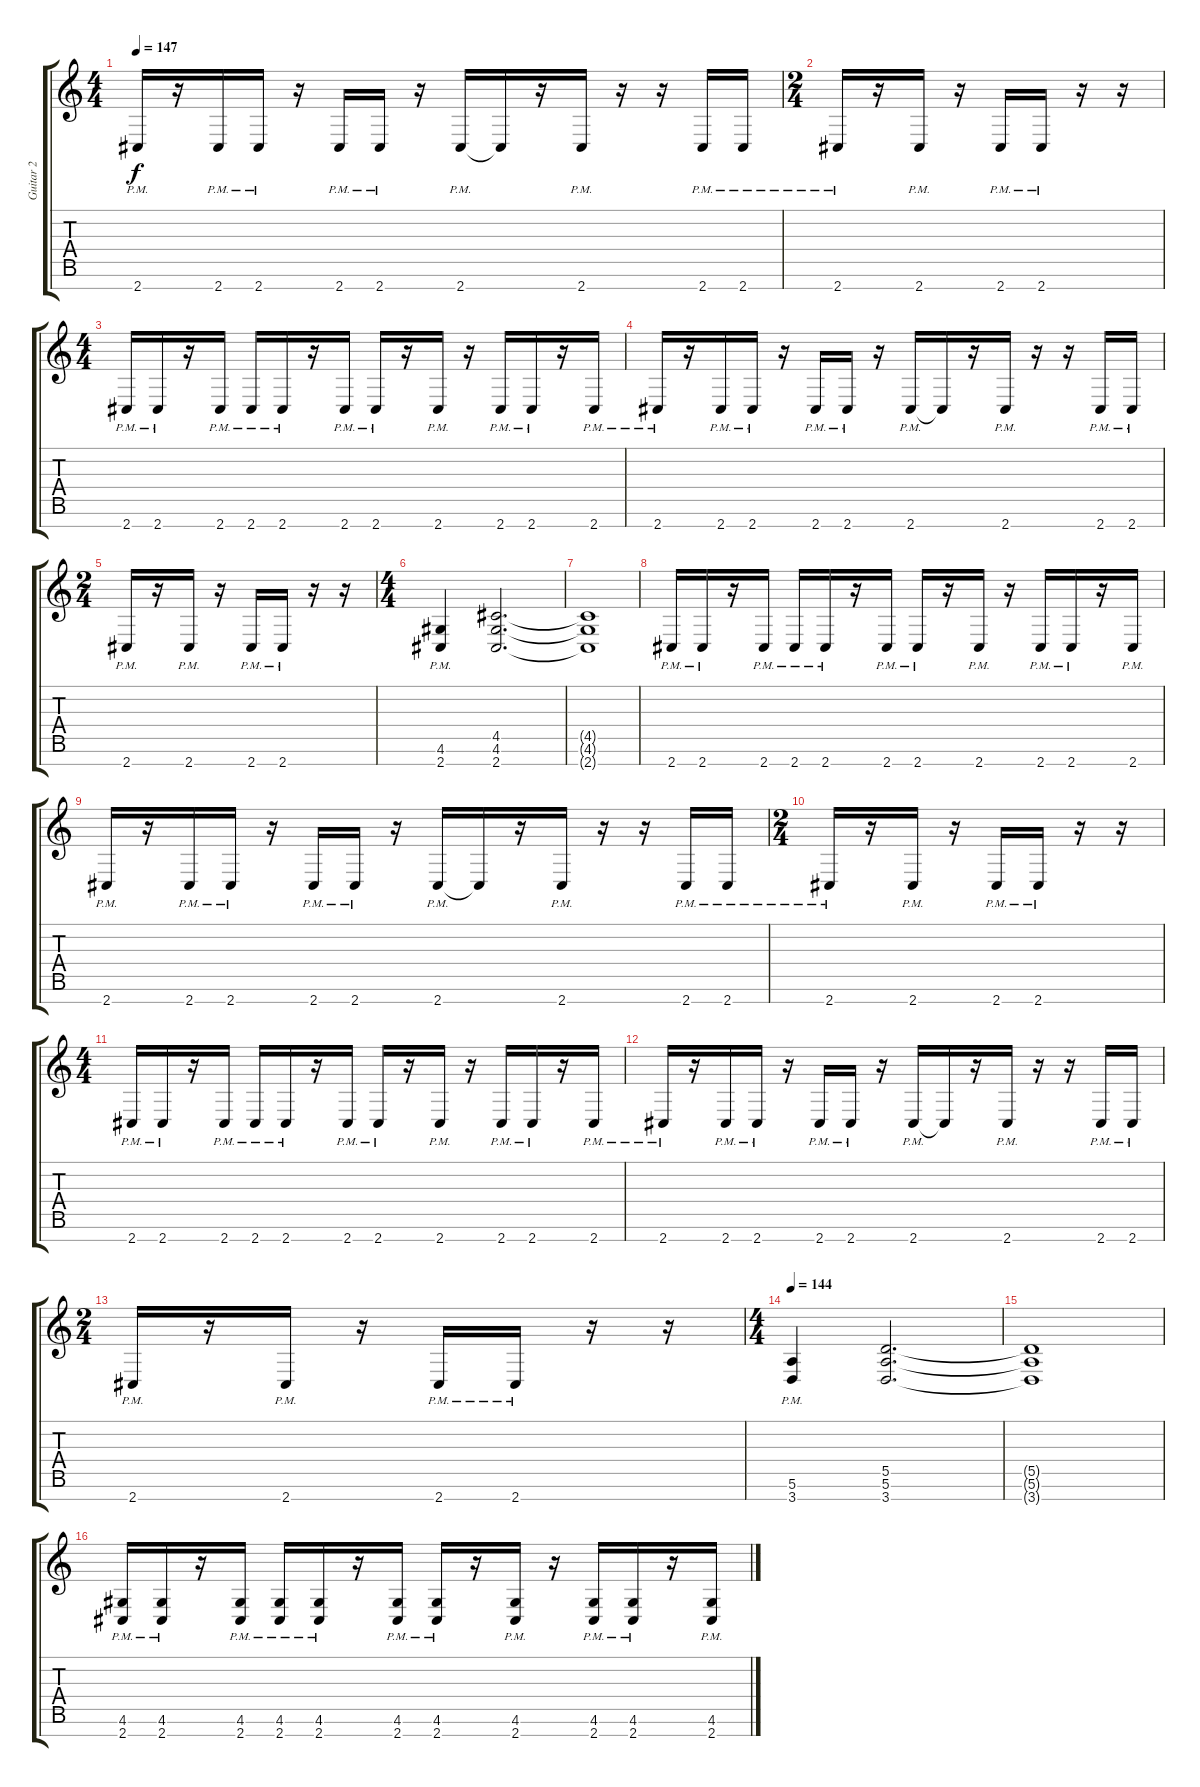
\track ("Guitar 2" "Guitar 2") {instrument distortionguitar}
\staff {score tabs}
\tuning (E4 B3 G3 D3 A2 E2 B1) {hide}
\ts (4 4)
\tempo 147
\clef g2
\ks c
2.7{pm}.16{dy f} r.16 2.7{pm}.16 2.7{pm}.16 r.16 2.7{pm}.16 2.7{pm}.16 r.16 2.7{pm}.16 2.7{t}.16 r.16 2.7{pm}.16 r.16 r.16 2.7{pm}.16 2.7{pm}.16 |
\ts (2 4)
2.7{pm}.16 r.16 2.7{pm}.16 r.16 2.7{pm}.16 2.7{pm}.16 r.16 r.16 |
\ts (4 4)
2.7{pm}.16 2.7{pm}.16 r.16 2.7{pm}.16 2.7{pm}.16 2.7{pm}.16 r.16 2.7{pm}.16 2.7{pm}.16 r.16 2.7{pm}.16 r.16 2.7{pm}.16 2.7{pm}.16 r.16 2.7{pm}.16 |
2.7{pm}.16 r.16 2.7{pm}.16 2.7{pm}.16 r.16 2.7{pm}.16 2.7{pm}.16 r.16 2.7{pm}.16 2.7{t}.16 r.16 2.7{pm}.16 r.16 r.16 2.7{pm}.16 2.7{pm}.16 |
\ts (2 4)
2.7{pm}.16 r.16 2.7{pm}.16 r.16 2.7{pm}.16 2.7{pm}.16 r.16 r.16 |
\ts (4 4)
(4.6{pm} 2.7{pm}).4 (4.5 4.6 2.7).2{d} |
(4.5{t} 4.6{t} 2.7{t}).1 |
2.7{pm}.16 2.7{pm}.16 r.16 2.7{pm}.16 2.7{pm}.16 2.7{pm}.16 r.16 2.7{pm}.16 2.7{pm}.16 r.16 2.7{pm}.16 r.16 2.7{pm}.16 2.7{pm}.16 r.16 2.7{pm}.16 |
2.7{pm}.16 r.16 2.7{pm}.16 2.7{pm}.16 r.16 2.7{pm}.16 2.7{pm}.16 r.16 2.7{pm}.16 2.7{t}.16 r.16 2.7{pm}.16 r.16 r.16 2.7{pm}.16 2.7{pm}.16 |
\ts (2 4)
2.7{pm}.16 r.16 2.7{pm}.16 r.16 2.7{pm}.16 2.7{pm}.16 r.16 r.16 |
\ts (4 4)
2.7{pm}.16 2.7{pm}.16 r.16 2.7{pm}.16 2.7{pm}.16 2.7{pm}.16 r.16 2.7{pm}.16 2.7{pm}.16 r.16 2.7{pm}.16 r.16 2.7{pm}.16 2.7{pm}.16 r.16 2.7{pm}.16 |
2.7{pm}.16 r.16 2.7{pm}.16 2.7{pm}.16 r.16 2.7{pm}.16 2.7{pm}.16 r.16 2.7{pm}.16 2.7{t}.16 r.16 2.7{pm}.16 r.16 r.16 2.7{pm}.16 2.7{pm}.16 |
\ts (2 4)
2.7{pm}.16 r.16 2.7{pm}.16 r.16 2.7{pm}.16 2.7{pm}.16 r.16 r.16 |
\ts (4 4)
\tempo 144
(5.6{pm} 3.7{pm}).4 (5.5 5.6 3.7).2{d} |
(5.5{t} 5.6{t} 3.7{t}).1 |
(4.6{pm} 2.7{pm}).16 (4.6{pm} 2.7{pm}).16 r.16 (4.6{pm} 2.7{pm}).16 (4.6{pm} 2.7{pm}).16 (4.6{pm} 2.7{pm}).16 r.16 (4.6{pm} 2.7{pm}).16 (4.6{pm} 2.7{pm}).16 r.16 (4.6{pm} 2.7{pm}).16 r.16 (4.6{pm} 2.7{pm}).16 (4.6{pm} 2.7{pm}).16 r.16 (4.6{pm} 2.7{pm}).16
